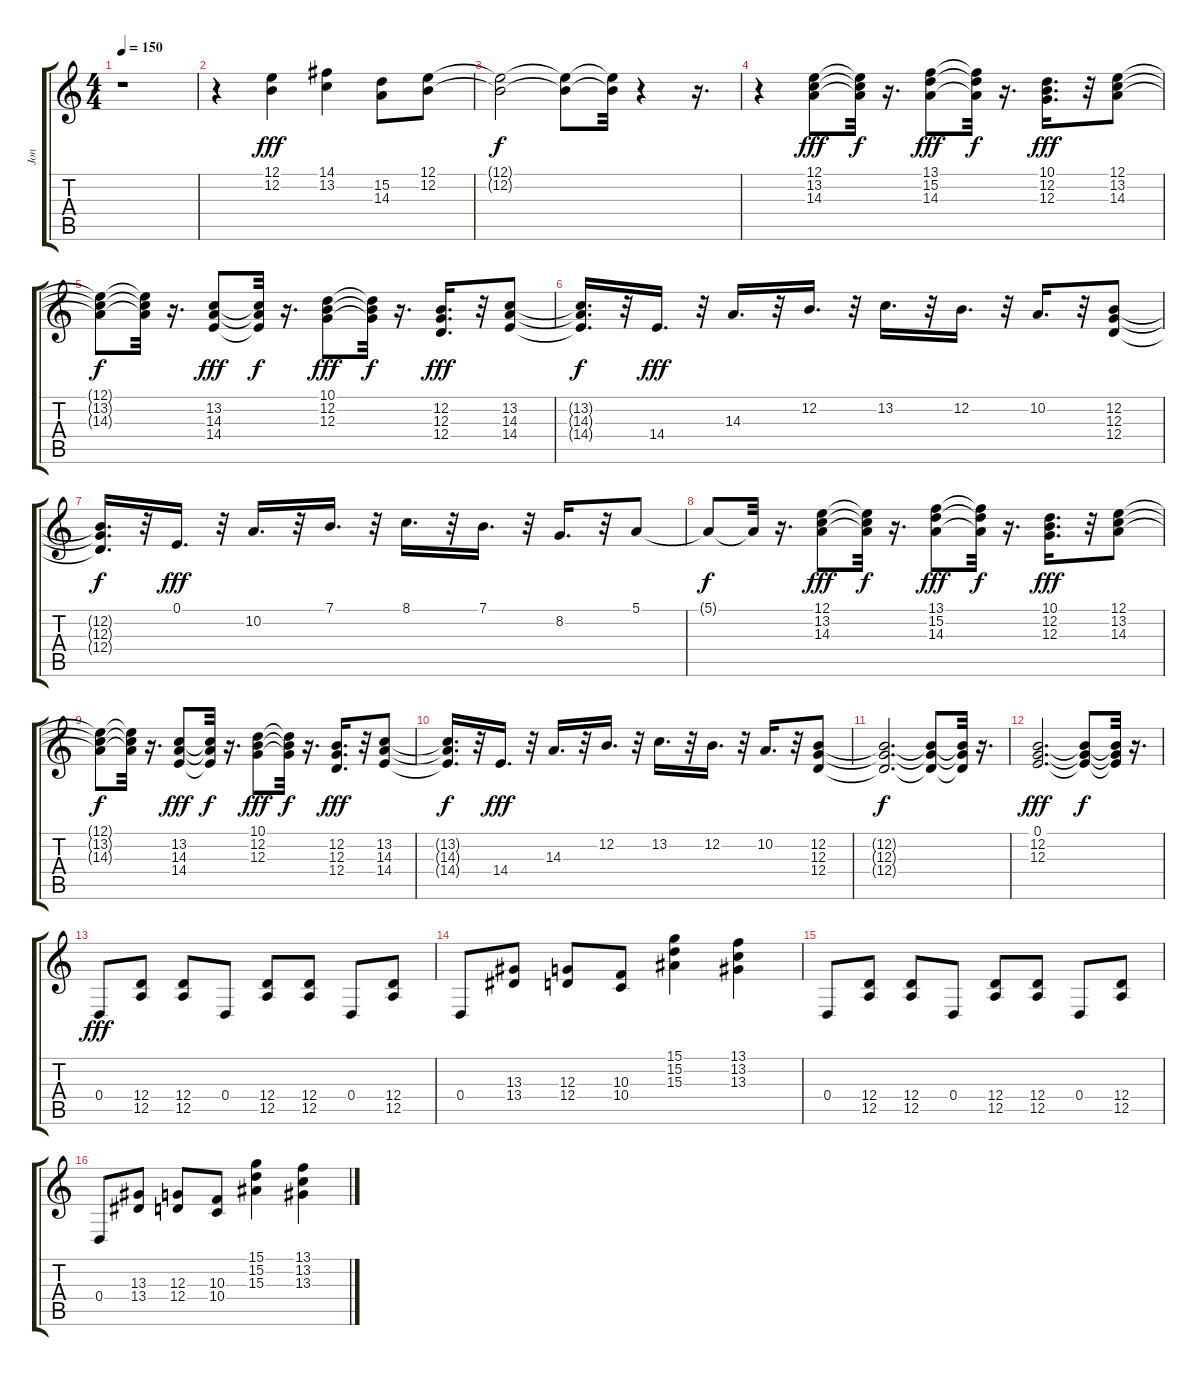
\track ("Jon" "Jon") {instrument drawbarorgan}
\staff {score tabs}
\tuning (E4 B3 G3 D3 A2 E2) {hide}
\ts (4 4)
\tempo 150
\clef g2
\ks c
r.1{dy fff} |
r.4 (12.1 12.2).4 (14.1 13.2).4 (15.2 14.3).8 (12.1 12.2).8 |
(12.1{t} 12.2{t}).2{dy f} (12.1{t} 12.2{t}).8 (12.1{t} 12.2{t}).32 r.4 r.16{d} |
r.4 (12.1 13.2 14.3).8{dy fff} (12.1{t} 13.2{t} 14.3{t}).32{dy f} r.16{d} (13.1 15.2 14.3).8{dy fff} (13.1{t} 15.2{t} 14.3{t}).32{dy f} r.16{d} (10.1 12.2 12.3).16{d dy fff} r.32 (12.1 13.2 14.3).8 |
(12.1{t} 13.2{t} 14.3{t}).8{dy f} (12.1{t} 13.2{t} 14.3{t}).32 r.16{d} (13.2 14.3 14.4).8{dy fff} (13.2{t} 14.3{t} 14.4{t}).32{dy f} r.16{d} (10.1 12.2 12.3).8{dy fff} (10.1{t} 12.2{t} 12.3{t}).32{dy f} r.16{d} (12.2 12.3 12.4).16{d dy fff} r.32 (13.2 14.3 14.4).8 |
(13.2{t} 14.3{t} 14.4{t}).16{d dy f} r.32 14.4.16{d dy fff} r.32 14.3.16{d} r.32 12.2.16{d} r.32 13.2.16{d} r.32 12.2.16{d} r.32 10.2.16{d} r.32 (12.2 12.3 12.4).8 |
(12.2{t} 12.3{t} 12.4{t}).16{d dy f} r.32 0.1.16{d dy fff} r.32 10.2.16{d} r.32 7.1.16{d} r.32 8.1.16{d} r.32 7.1.16{d} r.32 8.2.16{d} r.32 5.1.8 |
5.1{t}.8{dy f} 5.1{t}.32 r.16{d} (12.1 13.2 14.3).8{dy fff} (12.1{t} 13.2{t} 14.3{t}).32{dy f} r.16{d} (13.1 15.2 14.3).8{dy fff} (13.1{t} 15.2{t} 14.3{t}).32{dy f} r.16{d} (10.1 12.2 12.3).16{d dy fff} r.32 (12.1 13.2 14.3).8 |
(12.1{t} 13.2{t} 14.3{t}).8{dy f} (12.1{t} 13.2{t} 14.3{t}).32 r.16{d} (13.2 14.3 14.4).8{dy fff} (13.2{t} 14.3{t} 14.4{t}).32{dy f} r.16{d} (10.1 12.2 12.3).8{dy fff} (10.1{t} 12.2{t} 12.3{t}).32{dy f} r.16{d} (12.2 12.3 12.4).16{d dy fff} r.32 (13.2 14.3 14.4).8 |
(13.2{t} 14.3{t} 14.4{t}).16{d dy f} r.32 14.4.16{d dy fff} r.32 14.3.16{d} r.32 12.2.16{d} r.32 13.2.16{d} r.32 12.2.16{d} r.32 10.2.16{d} r.32 (12.2 12.3 12.4).8 |
(12.2{t} 12.3{t} 12.4{t}).2{d dy f} (12.2{t} 12.3{t} 12.4{t}).8 (12.2{t} 12.3{t} 12.4{t}).32 r.16{d} |
(0.1 12.2 12.3).2{d dy fff} (0.1{t} 12.2{t} 12.3{t}).8{dy f} (0.1{t} 12.2{t} 12.3{t}).32 r.16{d} |
0.4.8{dy fff} (12.4 12.5).8 (12.4 12.5).8 0.4.8 (12.4 12.5).8 (12.4 12.5).8 0.4.8 (12.4 12.5).8 |
0.4.8 (13.3 13.4).8 (12.3 12.4).8 (10.3 10.4).8 (15.1 15.2 15.3).4 (13.1 13.2 13.3).4 |
0.4.8 (12.4 12.5).8 (12.4 12.5).8 0.4.8 (12.4 12.5).8 (12.4 12.5).8 0.4.8 (12.4 12.5).8 |
0.4.8 (13.3 13.4).8 (12.3 12.4).8 (10.3 10.4).8 (15.1 15.2 15.3).4 (13.1 13.2 13.3).4
